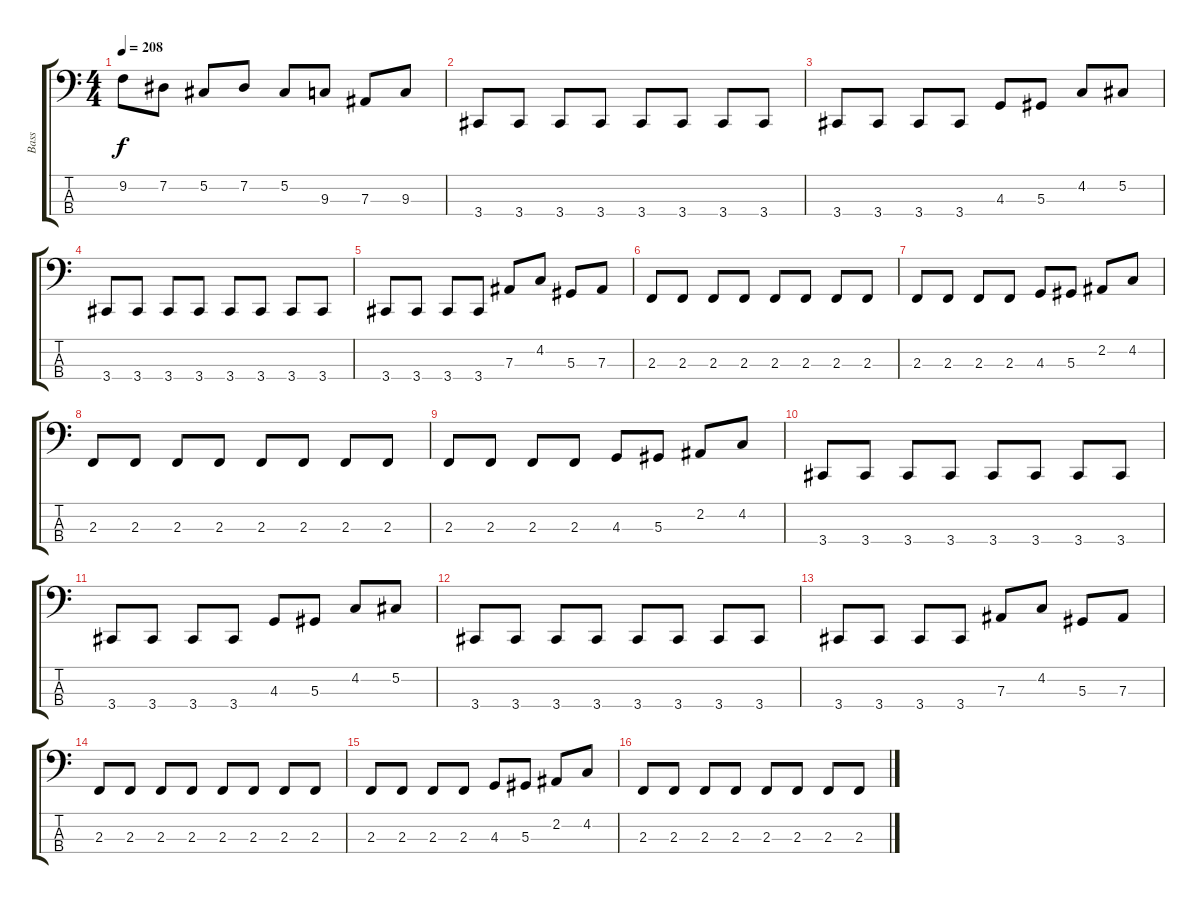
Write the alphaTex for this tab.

\track ("Bass" "Bass") {instrument electricbassfinger}
\staff {score tabs}
\tuning (Db2 Ab1 Eb1 Bb0) {hide}
\ts (4 4)
\tempo 208
\clef f4
\ks c
9.2.8{dy f} 7.2.8 5.2.8 7.2.8 5.2.8 9.3.8 7.3.8 9.3.8 |
3.4.8 3.4.8 3.4.8 3.4.8 3.4.8 3.4.8 3.4.8 3.4.8 |
3.4.8 3.4.8 3.4.8 3.4.8 4.3.8 5.3.8 4.2.8 5.2.8 |
3.4.8 3.4.8 3.4.8 3.4.8 3.4.8 3.4.8 3.4.8 3.4.8 |
3.4.8 3.4.8 3.4.8 3.4.8 7.3.8 4.2.8 5.3.8 7.3.8 |
2.3.8 2.3.8 2.3.8 2.3.8 2.3.8 2.3.8 2.3.8 2.3.8 |
2.3.8 2.3.8 2.3.8 2.3.8 4.3.8 5.3.8 2.2.8 4.2.8 |
2.3.8 2.3.8 2.3.8 2.3.8 2.3.8 2.3.8 2.3.8 2.3.8 |
2.3.8 2.3.8 2.3.8 2.3.8 4.3.8 5.3.8 2.2.8 4.2.8 |
3.4.8 3.4.8 3.4.8 3.4.8 3.4.8 3.4.8 3.4.8 3.4.8 |
3.4.8 3.4.8 3.4.8 3.4.8 4.3.8 5.3.8 4.2.8 5.2.8 |
3.4.8 3.4.8 3.4.8 3.4.8 3.4.8 3.4.8 3.4.8 3.4.8 |
3.4.8 3.4.8 3.4.8 3.4.8 7.3.8 4.2.8 5.3.8 7.3.8 |
2.3.8 2.3.8 2.3.8 2.3.8 2.3.8 2.3.8 2.3.8 2.3.8 |
2.3.8 2.3.8 2.3.8 2.3.8 4.3.8 5.3.8 2.2.8 4.2.8 |
2.3.8 2.3.8 2.3.8 2.3.8 2.3.8 2.3.8 2.3.8 2.3.8
